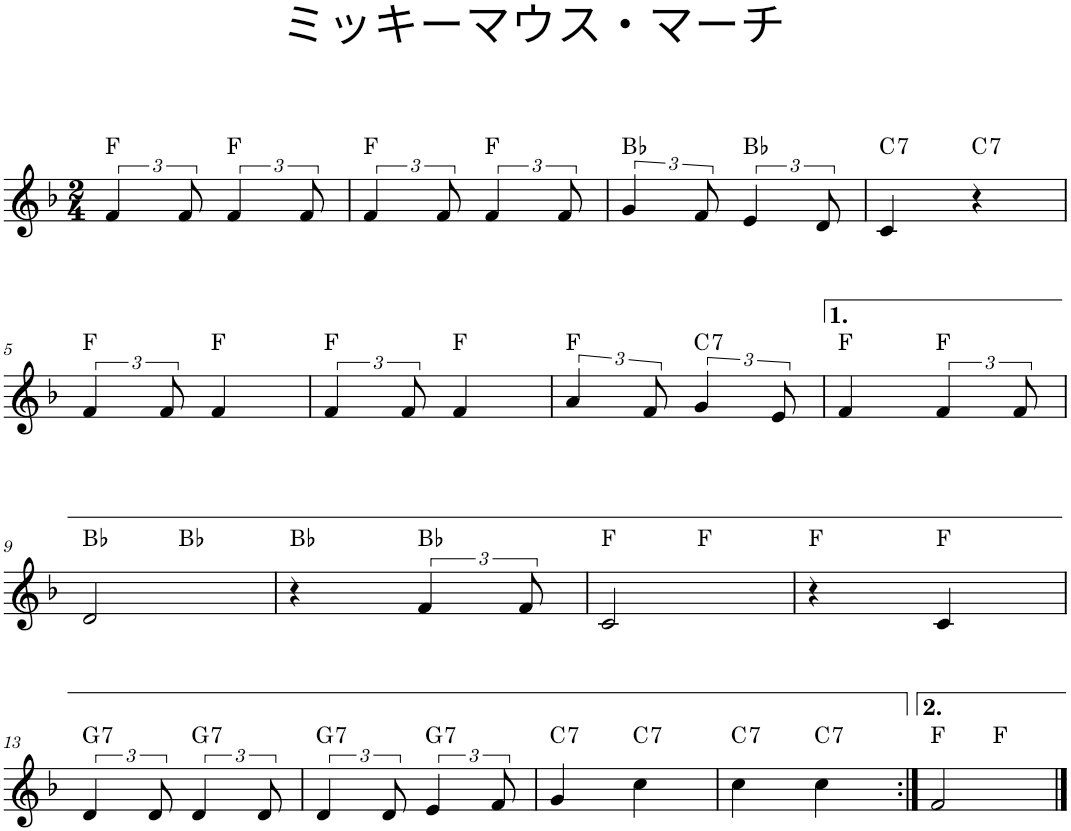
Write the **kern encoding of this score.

**kern	**harte
*part1	*part1
*staff1	*
*I"Piano	*
*I'Pno.	*
*clefG2	*
*k[b-]	*
*M2/4	*
=1	=1
6f/	F:maj
12f/	.
6f/	F:maj
12f/	.
=2	=2
6f/	F:maj
12f/	.
6f/	F:maj
12f/	.
=3	=3
6g/	Bb:maj
12f/	.
6e/	Bb:maj
12d/	.
=4	=4
!	!LO:H:kt=7
4c/	C:7
!	!LO:H:kt=7
4r	C:7
!!LO:LB:g=z
=5	=5
6f/	F:maj
12f/	.
4f/	F:maj
=6	=6
6f/	F:maj
12f/	.
4f/	F:maj
=7	=7
6a/	F:maj
12f/	.
!	!LO:H:kt=7
6g/	C:7
12e/	.
=8	=8
4f/	F:maj
6f/	F:maj
12f/	.
!!LO:LB:g=z
=9	=9
*^	*
2d/	4ryy	Bb:maj
.	4ryy	Bb:maj
*v	*v	*
=10	=10
4r	Bb:maj
6f/	Bb:maj
12f/	.
=11	=11
*^	*
2c/	4ryy	F:maj
.	4ryy	F:maj
*v	*v	*
=12	=12
4r	F:maj
4c/	F:maj
!!LO:LB:g=z
=13	=13
!	!LO:H:kt=7
6d/	G:7
12d/	.
!	!LO:H:kt=7
6d/	G:7
12d/	.
=14	=14
!	!LO:H:kt=7
6d/	G:7
12d/	.
!	!LO:H:kt=7
6e/	G:7
12f/	.
=15	=15
!	!LO:H:kt=7
4g/	C:7
!	!LO:H:kt=7
4cc\	C:7
=16	=16
!	!LO:H:kt=7
4cc\	C:7
!	!LO:H:kt=7
4cc\	C:7
=17:|!	=17:|!
*^	*
2f/	4ryy	F:maj
.	4ryy	F:maj
*v	*v	*
==	==
*-	*-
